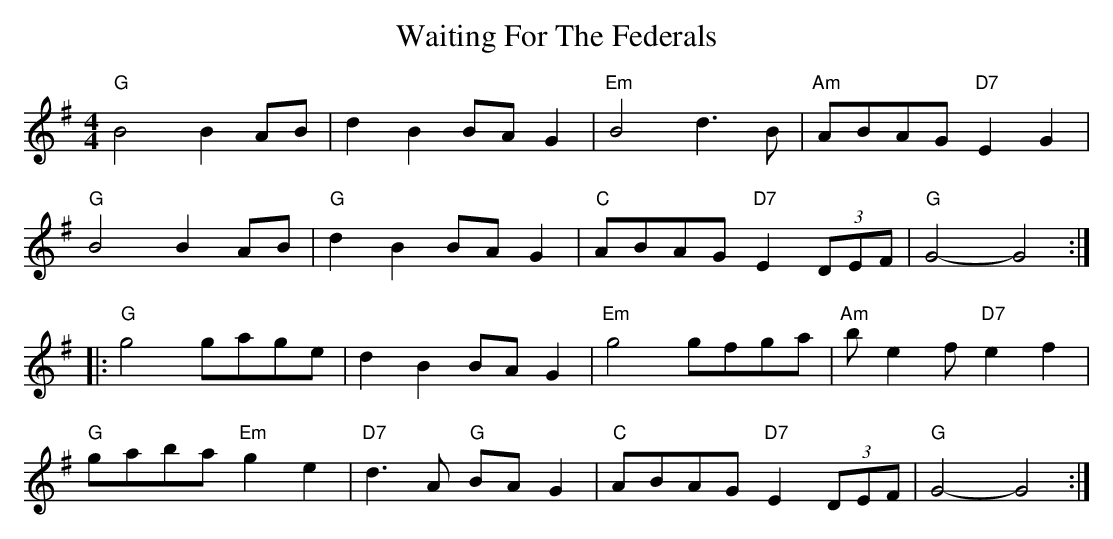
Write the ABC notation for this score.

X:1
T:Waiting For The Federals
M:4/4
L:1/4
K:G
"G"B2 BA/2B/2|dB B/2A/2G|"Em"B2 d3/2B/2|"Am"A/2B/2A/2G/2 "D7"EG|
"G"B2 BA/2B/2|"G"dB B/2A/2G|"C"A/2B/2A/2G/2 "D7"E(3D/2E/2F/2|"G"G2 -G2:|
|:"G"g2 g/2a/2g/2e/2|dB B/2A/2G|"Em"g2 g/2f/2g/2a/2|"Am"b/2ef/2 "D7"ef|
"G"g/2a/2b/2a/2 "Em"ge|"D7"d3/2A/2 "G"B/2A/2G|"C"A/2B/2A/2G/2 "D7"E(3D/2E/2F/2\
|"G"G2 -G2:|
